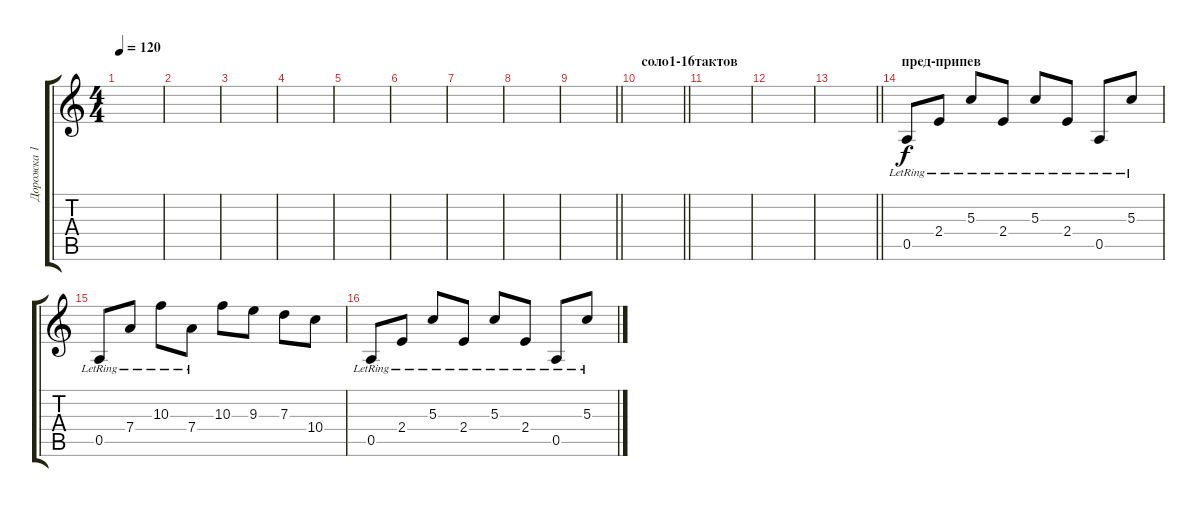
\track ("Дорожка 1" "Дорожка 1") {instrument acousticguitarsteel}
\staff {score tabs}
\tuning (E4 B3 G3 D3 A2 D2) {hide}
\ts (4 4)
\tempo 120
\clef g2
\ks c
|
|
|
|
|
|
|
|
\barLineRight lightlight
|
\section ("" "соло1-16тактов")
\barLineRight lightlight
|
|
|
\barLineRight lightlight
|
\section ("" "пред-припев")
0.5{lr}.8 2.4{lr}.8 5.3{lr}.8 2.4{lr}.8 5.3{lr}.8 2.4{lr}.8 0.5{lr}.8 5.3{lr}.8 |
0.5{lr}.8 7.4{lr}.8 10.3{lr}.8 7.4{lr}.8 10.3.8 9.3.8 7.3.8 10.4.8 |
0.5{lr}.8 2.4{lr}.8 5.3{lr}.8 2.4{lr}.8 5.3{lr}.8 2.4{lr}.8 0.5{lr}.8 5.3{lr}.8
